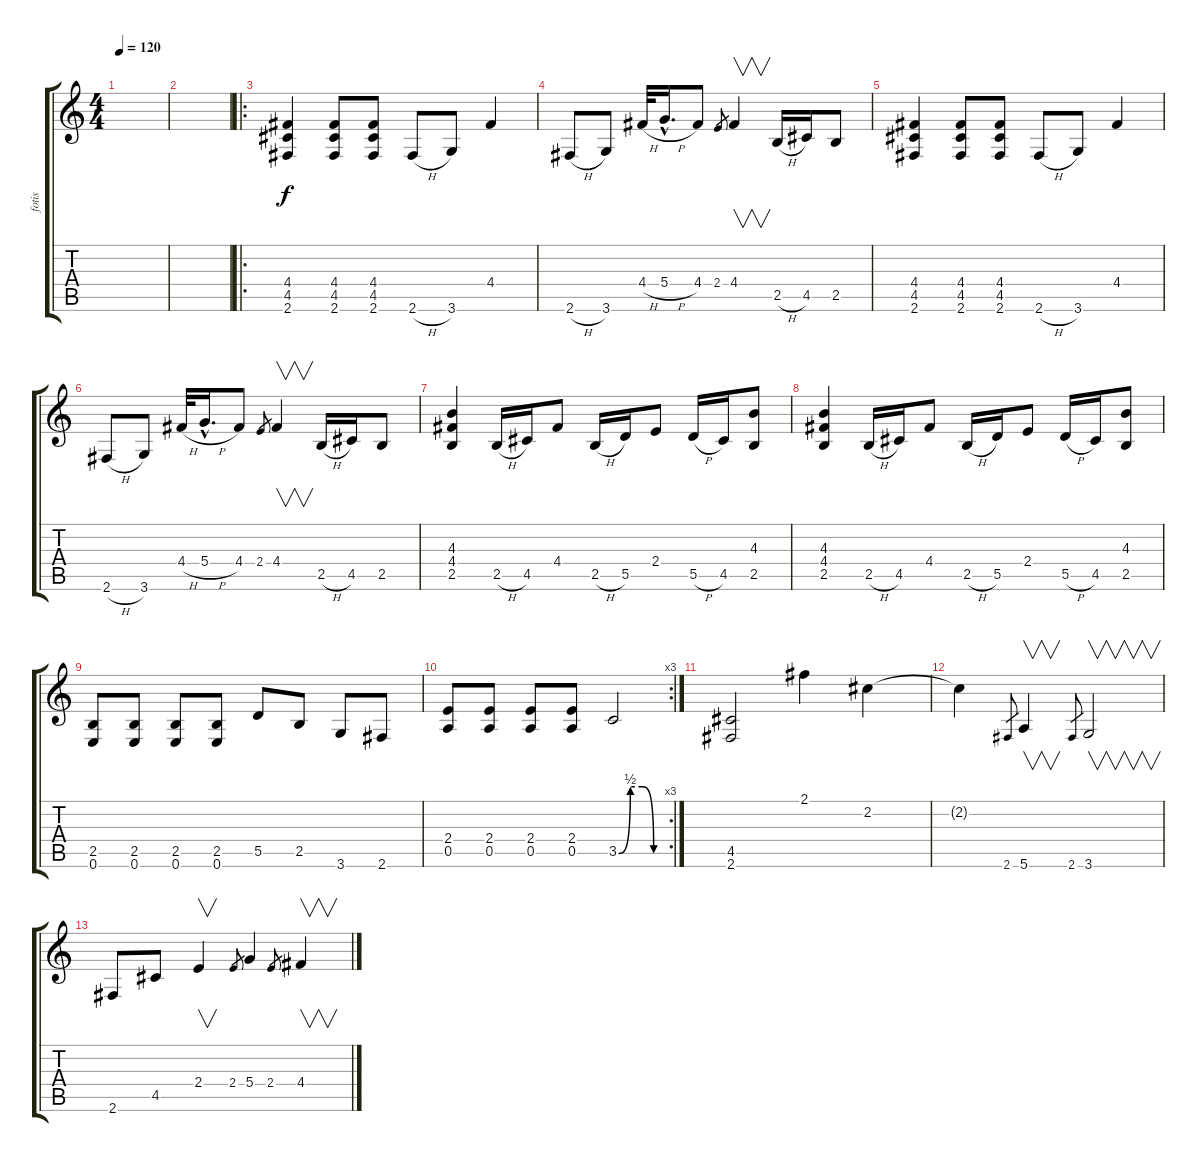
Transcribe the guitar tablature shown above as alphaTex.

\track ("fotis" "fotis") {instrument overdrivenguitar}
\staff {score tabs}
\tuning (E4 B3 G3 D3 A2 E2) {hide}
\ts (4 4)
\tempo 120
\clef g2
\ks c
|
|
\ro
(4.4 4.5 2.6).4 (4.4 4.5 2.6).8 (4.4 4.5 2.6).8 2.6{h}.8 3.6.8 4.4.4 |
2.6{h}.8 3.6.8 4.4{h}.32 5.4{h hac}.16{d} 4.4.8 2.4.8{gr} 4.4.4{v} 2.5{h}.16 4.5.16 2.5.8 |
(4.4 4.5 2.6).4 (4.4 4.5 2.6).8 (4.4 4.5 2.6).8 2.6{h}.8 3.6.8 4.4.4 |
2.6{h}.8 3.6.8 4.4{h}.32 5.4{h hac}.16{d} 4.4.8 2.4.8{gr} 4.4.4{v} 2.5{h}.16 4.5.16 2.5.8 |
(4.3 4.4 2.5).4 2.5{h}.16 4.5.16 4.4.8 2.5{h}.16 5.5.16 2.4.8 5.5{h}.16 4.5.16 (4.3 2.5).8 |
(4.3 4.4 2.5).4 2.5{h}.16 4.5.16 4.4.8 2.5{h}.16 5.5.16 2.4.8 5.5{h}.16 4.5.16 (4.3 2.5).8 |
(2.5 0.6).8 (2.5 0.6).8 (2.5 0.6).8 (2.5 0.6).8 5.5.8 2.5.8 3.6.8 2.6.8 |
\rc 3
(2.4 0.5).8 (2.4 0.5).8 (2.4 0.5).8 (2.4 0.5).8 3.5{be (custom 0 0 15 2 30 2 45 0 60 0)}.2 |
(4.5 2.6).2 2.1.4 2.2.4 |
2.2{t}.4 2.6.8{gr} 5.6.4{v} 2.6.8{gr} 3.6.2{v} |
2.6.8 4.5.8 2.4.4{v} 2.4.8{gr} 5.4.4 2.4.8{gr} 4.4.4{v}
